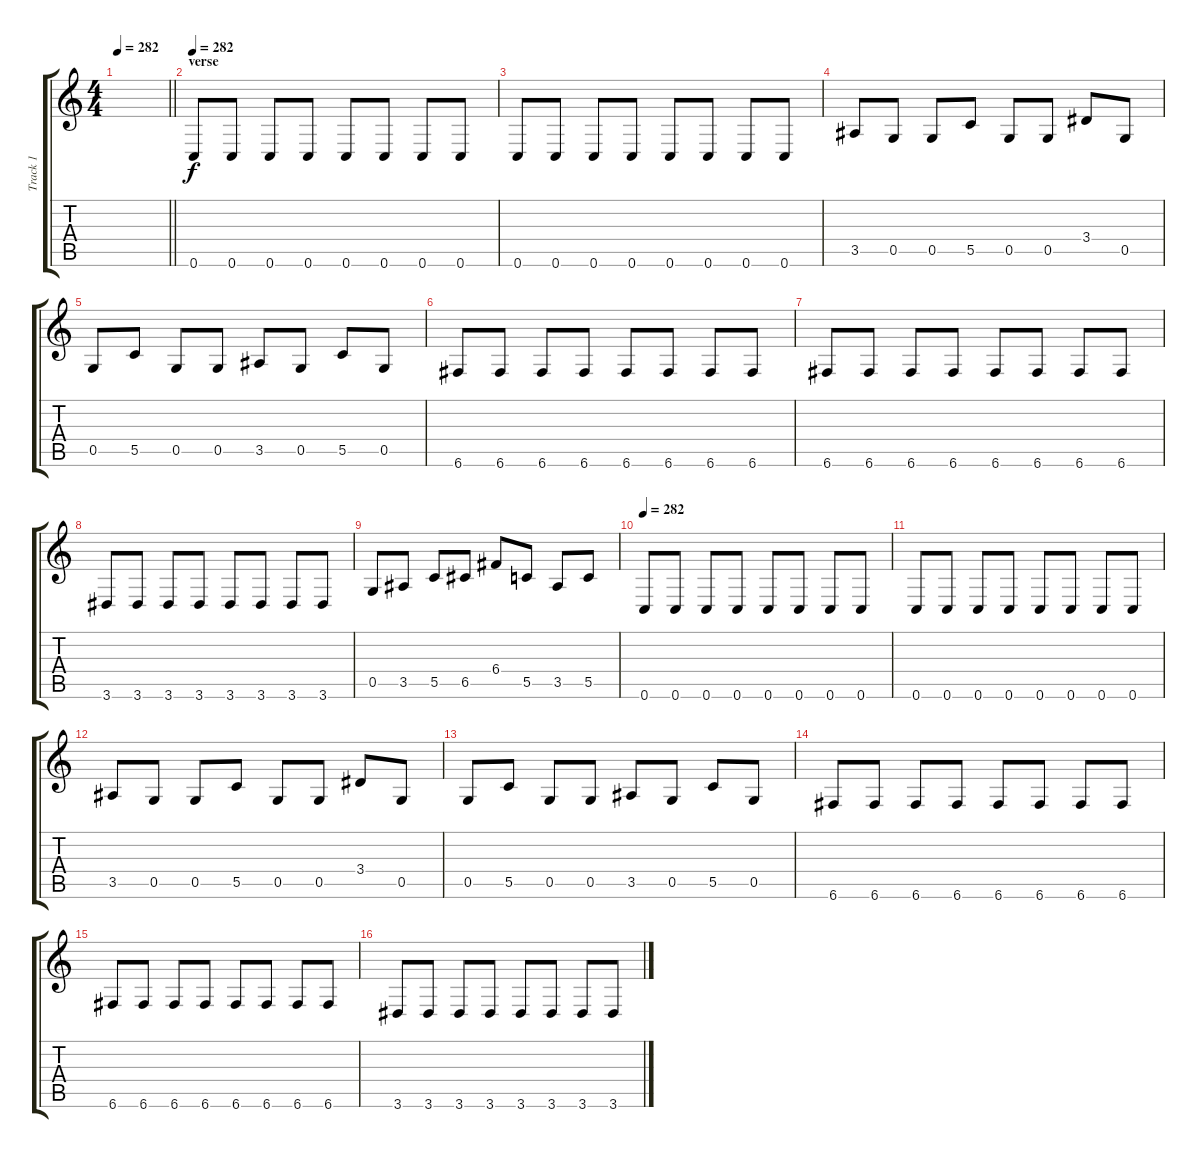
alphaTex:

\track ("Track 1" "Track 1") {instrument distortionguitar}
\staff {score tabs}
\tuning (D4 A3 F3 C3 G2 C2) {hide}
\ts (4 4)
\tempo 282
\clef g2
\barLineRight lightlight
\ks c
|
\section ("" "verse")
\tempo 282
0.6.8 0.6.8 0.6.8 0.6.8 0.6.8 0.6.8 0.6.8 0.6.8 |
0.6.8 0.6.8 0.6.8 0.6.8 0.6.8 0.6.8 0.6.8 0.6.8 |
3.5.8 0.5.8 0.5.8 5.5.8 0.5.8 0.5.8 3.4.8 0.5.8 |
0.5.8 5.5.8 0.5.8 0.5.8 3.5.8 0.5.8 5.5.8 0.5.8 |
6.6.8 6.6.8 6.6.8 6.6.8 6.6.8 6.6.8 6.6.8 6.6.8 |
6.6.8 6.6.8 6.6.8 6.6.8 6.6.8 6.6.8 6.6.8 6.6.8 |
3.6.8 3.6.8 3.6.8 3.6.8 3.6.8 3.6.8 3.6.8 3.6.8 |
0.5.8 3.5.8 5.5.8 6.5.8 6.4.8 5.5.8 3.5.8 5.5.8 |
\tempo 282
0.6.8 0.6.8 0.6.8 0.6.8 0.6.8 0.6.8 0.6.8 0.6.8 |
0.6.8 0.6.8 0.6.8 0.6.8 0.6.8 0.6.8 0.6.8 0.6.8 |
3.5.8 0.5.8 0.5.8 5.5.8 0.5.8 0.5.8 3.4.8 0.5.8 |
0.5.8 5.5.8 0.5.8 0.5.8 3.5.8 0.5.8 5.5.8 0.5.8 |
6.6.8 6.6.8 6.6.8 6.6.8 6.6.8 6.6.8 6.6.8 6.6.8 |
6.6.8 6.6.8 6.6.8 6.6.8 6.6.8 6.6.8 6.6.8 6.6.8 |
3.6.8 3.6.8 3.6.8 3.6.8 3.6.8 3.6.8 3.6.8 3.6.8
